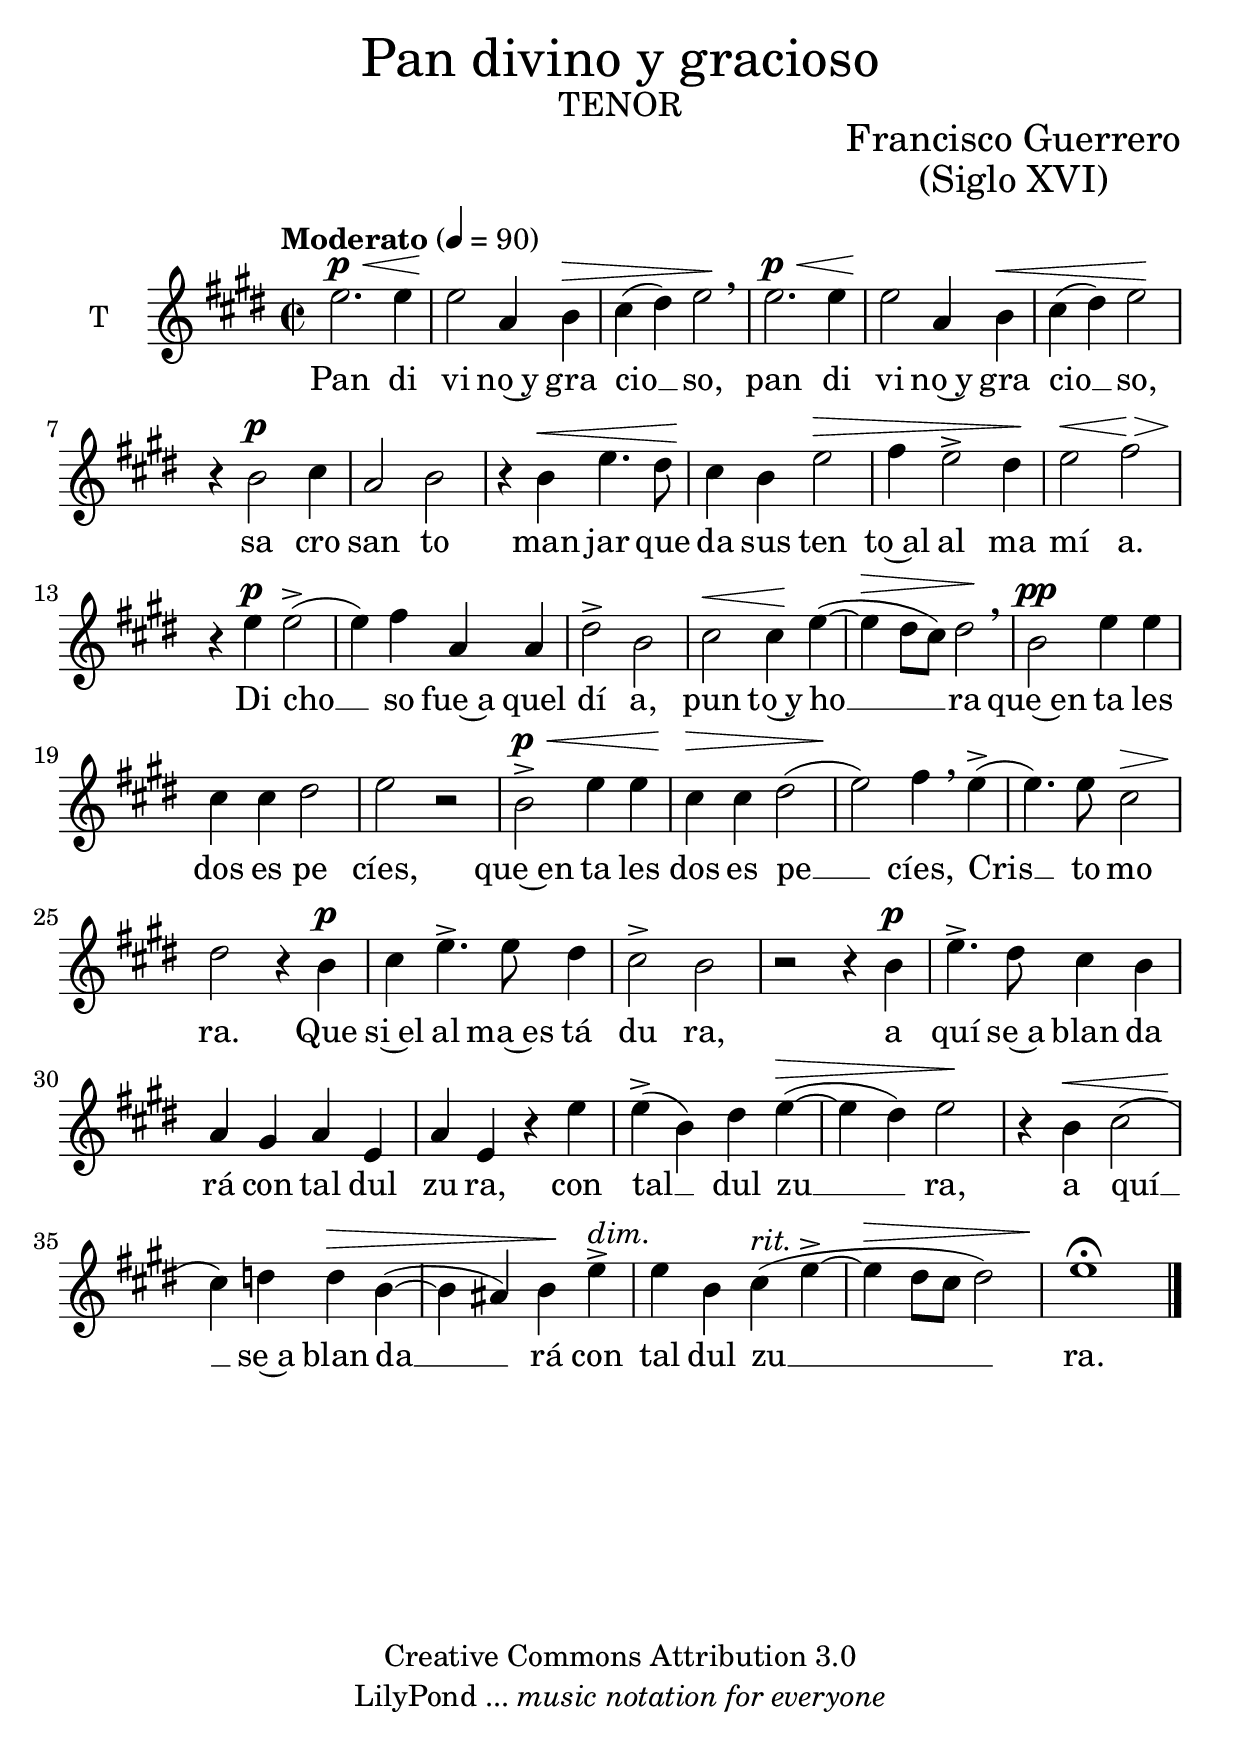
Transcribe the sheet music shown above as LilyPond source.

% ****************************************************************
% Create on Frescobaldi 2 20130219
% by serach.sam@
% Pan divino y gacioso - Tenor
% ****************************************************************
\language "espanol"
\version "2.18.0"

#(set-global-staff-size 26)
\markup { \fill-line { \center-column { \fontsize #5 "Pan divino y gracioso" \fontsize #3 \caps "tenor" } } }
\markup { \fill-line { " " \center-column { \fontsize #2 "Francisco Guerrero" \fontsize #2 "(Siglo XVI)" } } }

\header {
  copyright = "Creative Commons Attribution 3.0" 
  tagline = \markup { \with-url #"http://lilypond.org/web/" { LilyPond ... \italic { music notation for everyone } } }
  breakbefore = ##t
}

global = { \key mi \major \time 2/2 \tempo "Moderato" 4 = 90 s1*39 \bar "|." }

tenor = \relative do'' {
  \dynamicUp
  \compressFullBarRests
  % Type notes here 
  mi2.\p\< mi4 | %1
  mi2\! la,4 si4\> | %2
  dos4( res4) mi2\! \breathe | %3
  mi2.\p\< mi4 | %4
  mi2\! la,4 si4\< | %5
  dos4( res4) mi2\! | %6
  r4 si2\p dos4 | %7
  la2 si2 | %8
  r4 si4\< mi4. res8 | %9
  dos4\! si4 mi2\> | %10
  fas4 mi2-> res4\! | %11
  mi2\< fas2\> | %12
  r4\! mi4\p mi2->( | %13
  mi4) fas4 la,4 la4 | %14
  res2-> si2 | %15
  dos2\< dos4\! mi4(~ | %16
  mi4\> res8 dos8) res2\! \breathe | %17
  si2\pp mi4 mi4 | %18
  dos4 dos4 res2 | %19
  mi2 r2 | %20
  si2->\p\< mi4 mi4 | %21
  dos4\!\> dos4 res2( | %22
  mi2\!) fas4 \breathe mi4->( | %23
  mi4.) mi8 dos2\> | %24
  res2\! r4 si4\p | %25
  dos4 mi4.-> mi8 res4 | %26
  dos2-> si2 | %27
  r2 r4 si4\p | %28
  mi4.-> res8 dos4 si4 | %29
  la4 sols4 la4 mi4 | %30
  la4 mi4 r4 mi'4 | %31
  mi4->( si4) res4 mi4\>(~ | %32
  mi4 res4) mi2\! | %33
  r4 si4\< dos2( | %34
  dos4\!) re4 re4\> si4(~ | %35
  si4 las4) si4\! mi4->^\markup { \italic dim. } | %36
  mi4 si4 dos4^\markup { \italic rit. }( mi->~ | %37
  mi4\> res8 dos8 res2) | %38
  mi1\!\fermata | %39
}
tenorletra = \lyricmode {
  Pan di vi no~y gra cio __ so, pan di vi no~y gra cio __ so, sa cro san to man jar que da sus ten to~al al ma mí  a.
  Di cho __ so fue~a quel dí a, pun to~y ho __ ra que~en ta les dos es pe cíes, 
  que~en ta les dos es pe __ cíes, Cris __ to mo ra. Que si~el al ma~es tá du ra, a quí se~a blan da rá
  con tal dul zu ra, con tal __ dul zu __ ra, a quí __ se~a blan da __ rá con tal dul zu __ ra.
}

\score {
  <<
    \new ChoirStaff = "ChoirStaff_choir" <<
      \new Staff = "tenor" <<
        \set Staff.instrumentName = "T" \set Staff.midiInstrument = "choir aahs" 
        \new Voice = "tenor" << 
          \global \tenor 
        >>
      >>
      \new Lyrics \lyricsto "tenor" \tenorletra
    >>
  >>
  \midi {
  }
  \layout {
  }
}

\paper {
  #( set-default-paper-size "letter" )
}

%{
convert-ly (GNU LilyPond) 2.18.2  convert-ly: Procesando «»...
Aplicando la conversión: 2.17.0, 2.17.4, 2.17.5, 2.17.6, 2.17.11,
2.17.14, 2.17.15, 2.17.18, 2.17.19, 2.17.20, 2.17.25, 2.17.27,
2.17.29, 2.17.97, 2.18.0
%}
